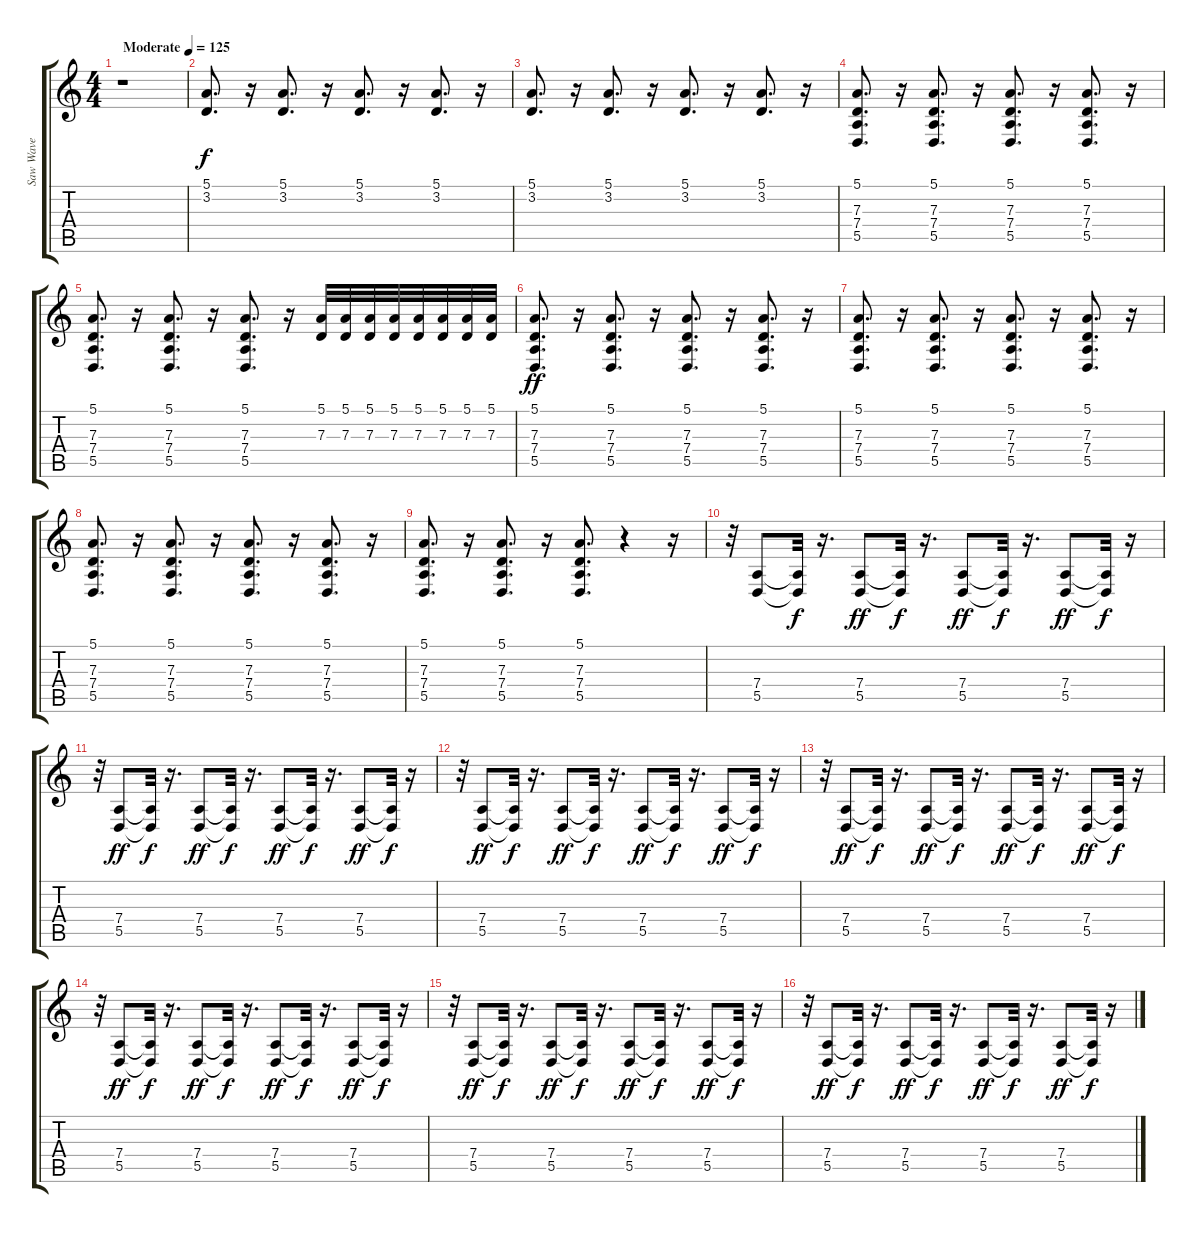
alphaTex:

\track ("Saw Wave  " "Saw Wave  ") {instrument lead2sawtooth}
\staff {score tabs}
\tuning (E4 B3 G3 D3 A2 E2) {hide}
\ts (4 4)
\tempo (125 "Moderate")
\clef g2
\ks c
r.1{dy f instrument lead2sawtooth} |
(5.1 3.2).8{d} r.16 (5.1 3.2).8{d} r.16 (5.1 3.2).8{d} r.16 (5.1 3.2).8{d} r.16 |
(5.1 3.2).8{d} r.16 (5.1 3.2).8{d} r.16 (5.1 3.2).8{d} r.16 (5.1 3.2).8{d} r.16 |
(5.1 7.3 7.4 5.5).8{d} r.16 (5.1 7.3 7.4 5.5).8{d} r.16 (5.1 7.3 7.4 5.5).8{d} r.16 (5.1 7.3 7.4 5.5).8{d} r.16 |
(5.1 7.3 7.4 5.5).8{d} r.16 (5.1 7.3 7.4 5.5).8{d} r.16 (5.1 7.3 7.4 5.5).8{d} r.16 (5.1 7.3).32 (5.1 7.3).32 (5.1 7.3).32 (5.1 7.3).32 (5.1 7.3).32 (5.1 7.3).32 (5.1 7.3).32 (5.1 7.3).32 |
(5.1 7.3 7.4 5.5).8{d dy ff} r.16 (5.1 7.3 7.4 5.5).8{d} r.16 (5.1 7.3 7.4 5.5).8{d} r.16 (5.1 7.3 7.4 5.5).8{d} r.16 |
(5.1 7.3 7.4 5.5).8{d} r.16 (5.1 7.3 7.4 5.5).8{d} r.16 (5.1 7.3 7.4 5.5).8{d} r.16 (5.1 7.3 7.4 5.5).8{d} r.16 |
(5.1 7.3 7.4 5.5).8{d} r.16 (5.1 7.3 7.4 5.5).8{d} r.16 (5.1 7.3 7.4 5.5).8{d} r.16 (5.1 7.3 7.4 5.5).8{d} r.16 |
(5.1 7.3 7.4 5.5).8{d} r.16 (5.1 7.3 7.4 5.5).8{d} r.16 (5.1 7.3 7.4 5.5).8{d} r.4 r.16 |
r.32 (7.4 5.5).8 (7.4{t} 5.5{t}).32{dy f} r.16{d} (7.4 5.5).8{dy ff} (7.4{t} 5.5{t}).32{dy f} r.16{d} (7.4 5.5).8{dy ff} (7.4{t} 5.5{t}).32{dy f} r.16{d} (7.4 5.5).8{dy ff} (7.4{t} 5.5{t}).32{dy f} r.16 |
r.32 (7.4 5.5).8{dy ff} (7.4{t} 5.5{t}).32{dy f} r.16{d} (7.4 5.5).8{dy ff} (7.4{t} 5.5{t}).32{dy f} r.16{d} (7.4 5.5).8{dy ff} (7.4{t} 5.5{t}).32{dy f} r.16{d} (7.4 5.5).8{dy ff} (7.4{t} 5.5{t}).32{dy f} r.16 |
r.32 (7.4 5.5).8{dy ff} (7.4{t} 5.5{t}).32{dy f} r.16{d} (7.4 5.5).8{dy ff} (7.4{t} 5.5{t}).32{dy f} r.16{d} (7.4 5.5).8{dy ff} (7.4{t} 5.5{t}).32{dy f} r.16{d} (7.4 5.5).8{dy ff} (7.4{t} 5.5{t}).32{dy f} r.16 |
r.32 (7.4 5.5).8{dy ff} (7.4{t} 5.5{t}).32{dy f} r.16{d} (7.4 5.5).8{dy ff} (7.4{t} 5.5{t}).32{dy f} r.16{d} (7.4 5.5).8{dy ff} (7.4{t} 5.5{t}).32{dy f} r.16{d} (7.4 5.5).8{dy ff} (7.4{t} 5.5{t}).32{dy f} r.16 |
r.32 (7.4 5.5).8{dy ff} (7.4{t} 5.5{t}).32{dy f} r.16{d} (7.4 5.5).8{dy ff} (7.4{t} 5.5{t}).32{dy f} r.16{d} (7.4 5.5).8{dy ff} (7.4{t} 5.5{t}).32{dy f} r.16{d} (7.4 5.5).8{dy ff} (7.4{t} 5.5{t}).32{dy f} r.16 |
r.32 (7.4 5.5).8{dy ff} (7.4{t} 5.5{t}).32{dy f} r.16{d} (7.4 5.5).8{dy ff} (7.4{t} 5.5{t}).32{dy f} r.16{d} (7.4 5.5).8{dy ff} (7.4{t} 5.5{t}).32{dy f} r.16{d} (7.4 5.5).8{dy ff} (7.4{t} 5.5{t}).32{dy f} r.16 |
r.32 (7.4 5.5).8{dy ff} (7.4{t} 5.5{t}).32{dy f} r.16{d} (7.4 5.5).8{dy ff} (7.4{t} 5.5{t}).32{dy f} r.16{d} (7.4 5.5).8{dy ff} (7.4{t} 5.5{t}).32{dy f} r.16{d} (7.4 5.5).8{dy ff} (7.4{t} 5.5{t}).32{dy f} r.16
